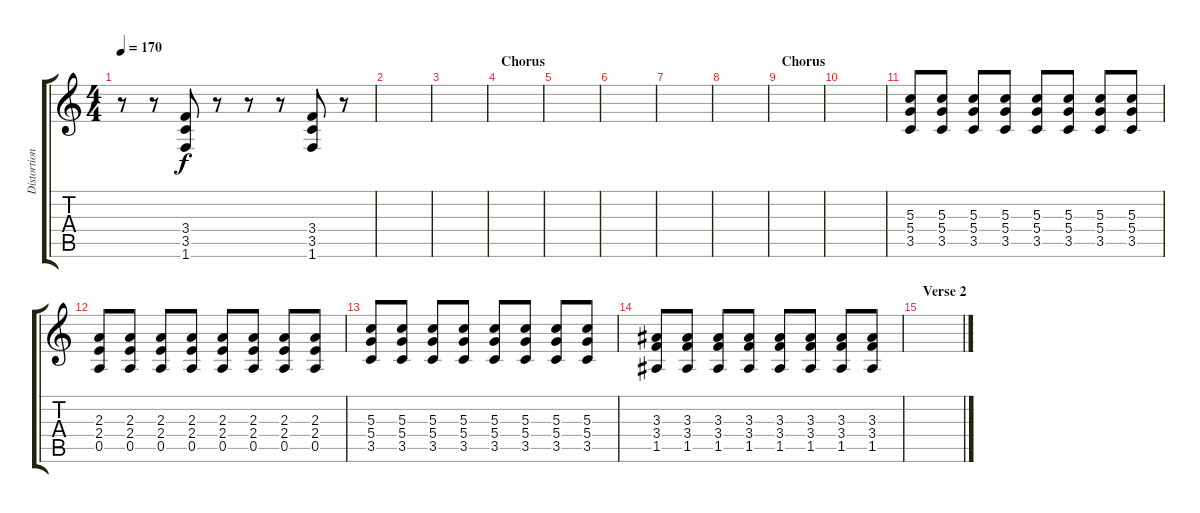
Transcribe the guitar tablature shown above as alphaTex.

\track ("Distortion Guitar" "Distortion") {instrument distortionguitar}
\staff {score tabs}
\tuning (E4 B3 G3 D3 A2 E2) {hide}
\ts (4 4)
\tempo 170
\clef g2
\ks c
r.8{dy f} r.8 (3.4 3.5 1.6).8 r.8 r.8 r.8 (3.4 3.5 1.6).8 r.8 |
|
|
\section ("" "Chorus")
|
|
|
|
|
\section ("" "Chorus")
|
|
(5.3 5.4 3.5).8 (5.3 5.4 3.5).8 (5.3 5.4 3.5).8 (5.3 5.4 3.5).8 (5.3 5.4 3.5).8 (5.3 5.4 3.5).8 (5.3 5.4 3.5).8 (5.3 5.4 3.5).8 |
(2.3 2.4 0.5).8 (2.3 2.4 0.5).8 (2.3 2.4 0.5).8 (2.3 2.4 0.5).8 (2.3 2.4 0.5).8 (2.3 2.4 0.5).8 (2.3 2.4 0.5).8 (2.3 2.4 0.5).8 |
(5.3 5.4 3.5).8 (5.3 5.4 3.5).8 (5.3 5.4 3.5).8 (5.3 5.4 3.5).8 (5.3 5.4 3.5).8 (5.3 5.4 3.5).8 (5.3 5.4 3.5).8 (5.3 5.4 3.5).8 |
(3.3 3.4 1.5).8 (3.3 3.4 1.5).8 (3.3 3.4 1.5).8 (3.3 3.4 1.5).8 (3.3 3.4 1.5).8 (3.3 3.4 1.5).8 (3.3 3.4 1.5).8 (3.3 3.4 1.5).8 |
\section ("" "Verse 2")
